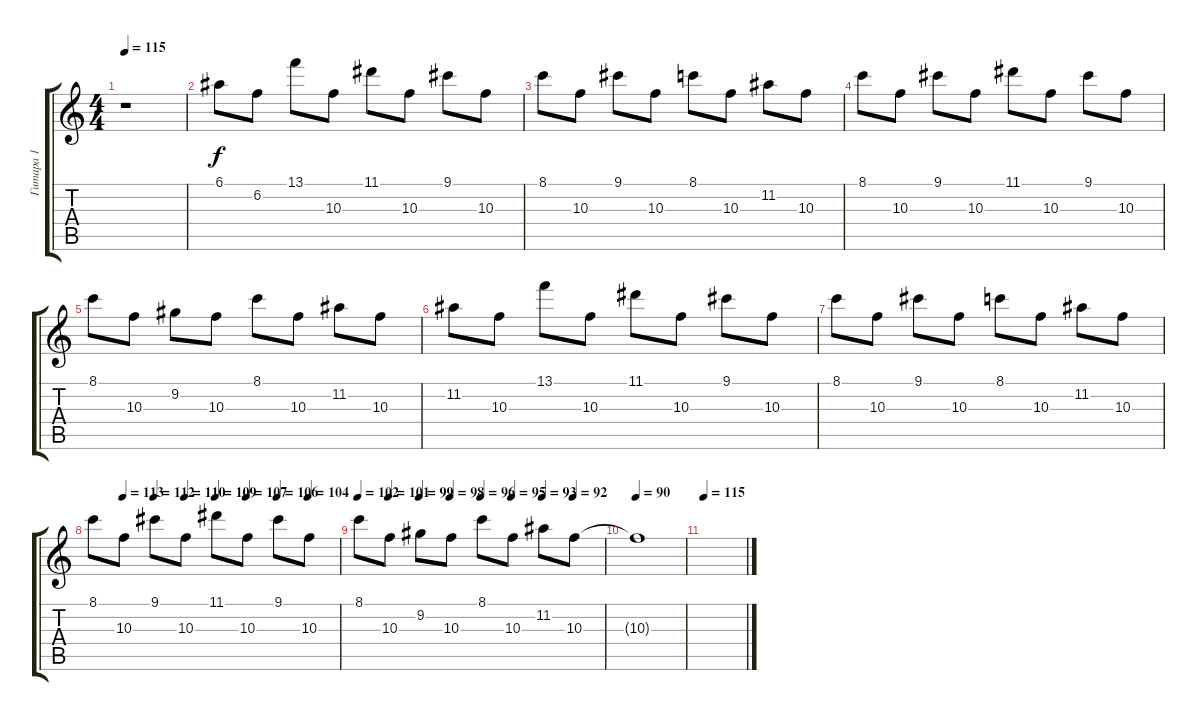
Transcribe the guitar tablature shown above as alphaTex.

\track ("Гитара 1" "Гитара 1") {instrument distortionguitar}
\staff {score tabs}
\tuning (E4 B3 G3 D3 A2 E2) {hide}
\ts (4 4)
\tempo 115
\clef g2
\ks c
r.1{dy f} |
6.1.8 6.2.8 13.1.8 10.3.8 11.1.8 10.3.8 9.1.8 10.3.8 |
8.1.8 10.3.8 9.1.8 10.3.8 8.1.8 10.3.8 11.2.8 10.3.8 |
8.1.8 10.3.8 9.1.8 10.3.8 11.1.8 10.3.8 9.1.8 10.3.8 |
8.1.8 10.3.8 9.2.8 10.3.8 8.1.8 10.3.8 11.2.8 10.3.8 |
11.2.8 10.3.8 13.1.8 10.3.8 11.1.8 10.3.8 9.1.8 10.3.8 |
8.1.8 10.3.8 9.1.8 10.3.8 8.1.8 10.3.8 11.2.8 10.3.8 |
\tempo (113 0.125)
\tempo (112 0.25)
\tempo (110 0.375)
\tempo (109 0.5)
\tempo (107 0.625)
\tempo (106 0.75)
\tempo (104 0.875)
8.1.8 10.3.8 9.1.8 10.3.8 11.1.8 10.3.8 9.1.8 10.3.8 |
\tempo 102
\tempo (101 0.125)
\tempo (99 0.25)
\tempo (98 0.375)
\tempo (96 0.5)
\tempo (95 0.625)
\tempo (93 0.75)
\tempo (92 0.875)
8.1.8 10.3.8 9.2.8 10.3.8 8.1.8 10.3.8 11.2.8 10.3.8 |
\tempo 90
10.3{t}.1 |
\tempo 115
